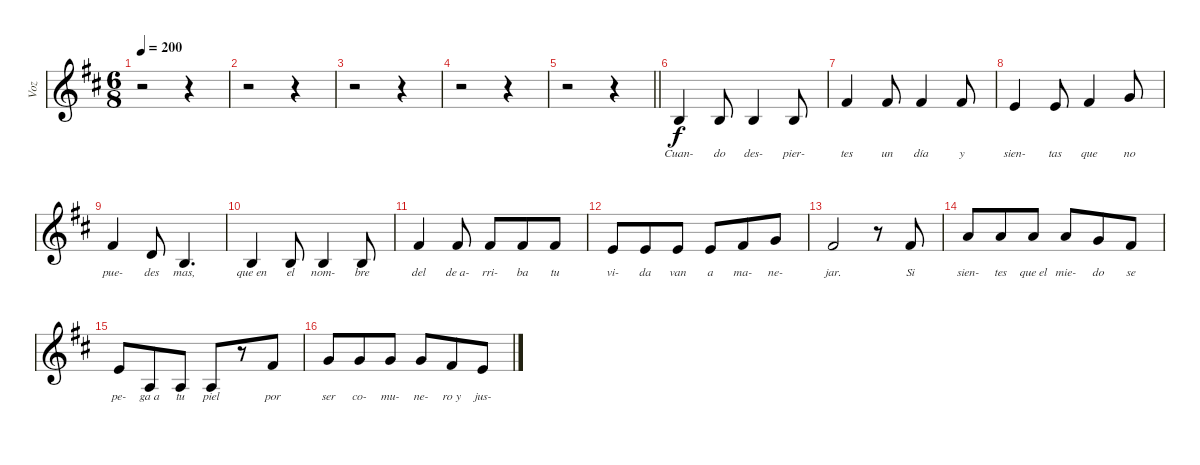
\track ("Voz" "Voz") {instrument lead1square}
\staff {score}
\tuning (E4 B3 G3 D3 A2 E2) {hide}
\ts (6 8)
\tempo 200
\clef g2
\ks bminor
r.2{dy f} r.4 |
r.2 r.4 |
r.2 r.4 |
r.2 r.4 |
\barLineRight lightlight
r.2 r.4 |
0.2.4{lyrics (0 "Cuan-") lyrics (1 "") lyrics (2 "") lyrics (3 "") lyrics (4 "")} 0.2.8{lyrics (0 "do") lyrics (1 "") lyrics (2 "") lyrics (3 "") lyrics (4 "")} 0.2.4{lyrics (0 "des-") lyrics (1 "") lyrics (2 "") lyrics (3 "") lyrics (4 "")} 0.2.8{lyrics (0 "pier-") lyrics (1 "") lyrics (2 "") lyrics (3 "") lyrics (4 "")} |
2.1.4{lyrics (0 "tes") lyrics (1 "") lyrics (2 "") lyrics (3 "") lyrics (4 "")} 2.1.8{lyrics (0 "un") lyrics (1 "") lyrics (2 "") lyrics (3 "") lyrics (4 "")} 2.1.4{lyrics (0 "día") lyrics (1 "") lyrics (2 "") lyrics (3 "") lyrics (4 "")} 2.1.8{lyrics (0 "y") lyrics (1 "") lyrics (2 "") lyrics (3 "") lyrics (4 "")} |
0.1.4{lyrics (0 "sien-") lyrics (1 "") lyrics (2 "") lyrics (3 "") lyrics (4 "")} 0.1.8{lyrics (0 "tas") lyrics (1 "") lyrics (2 "") lyrics (3 "") lyrics (4 "")} 2.1.4{lyrics (0 "que") lyrics (1 "") lyrics (2 "") lyrics (3 "") lyrics (4 "")} 3.1.8{lyrics (0 "no") lyrics (1 "") lyrics (2 "") lyrics (3 "") lyrics (4 "")} |
2.1.4{lyrics (0 "pue-") lyrics (1 "") lyrics (2 "") lyrics (3 "") lyrics (4 "")} 3.2.8{lyrics (0 "des") lyrics (1 "") lyrics (2 "") lyrics (3 "") lyrics (4 "")} 0.2.4{d lyrics (0 "mas,") lyrics (1 "") lyrics (2 "") lyrics (3 "") lyrics (4 "")} |
0.2.4{lyrics (0 "que en") lyrics (1 "") lyrics (2 "") lyrics (3 "") lyrics (4 "")} 0.2.8{lyrics (0 "el") lyrics (1 "") lyrics (2 "") lyrics (3 "") lyrics (4 "")} 0.2.4{lyrics (0 "nom-") lyrics (1 "") lyrics (2 "") lyrics (3 "") lyrics (4 "")} 0.2.8{lyrics (0 "bre") lyrics (1 "") lyrics (2 "") lyrics (3 "") lyrics (4 "")} |
2.1.4{lyrics (0 "del") lyrics (1 "") lyrics (2 "") lyrics (3 "") lyrics (4 "")} 2.1.8{lyrics (0 "de a-") lyrics (1 "") lyrics (2 "") lyrics (3 "") lyrics (4 "")} 2.1.8{lyrics (0 "rri-") lyrics (1 "") lyrics (2 "") lyrics (3 "") lyrics (4 "")} 2.1.8{lyrics (0 "ba") lyrics (1 "") lyrics (2 "") lyrics (3 "") lyrics (4 "")} 2.1.8{lyrics (0 "tu") lyrics (1 "") lyrics (2 "") lyrics (3 "") lyrics (4 "")} |
0.1.8{lyrics (0 "vi-") lyrics (1 "") lyrics (2 "") lyrics (3 "") lyrics (4 "")} 0.1.8{lyrics (0 "da") lyrics (1 "") lyrics (2 "") lyrics (3 "") lyrics (4 "")} 0.1.8{lyrics (0 "van") lyrics (1 "") lyrics (2 "") lyrics (3 "") lyrics (4 "")} 0.1.8{lyrics (0 "a") lyrics (1 "") lyrics (2 "") lyrics (3 "") lyrics (4 "")} 2.1.8{lyrics (0 "ma-") lyrics (1 "") lyrics (2 "") lyrics (3 "") lyrics (4 "")} 3.1.8{lyrics (0 "ne-") lyrics (1 "") lyrics (2 "") lyrics (3 "") lyrics (4 "")} |
2.1.2{lyrics (0 "jar.") lyrics (1 "") lyrics (2 "") lyrics (3 "") lyrics (4 "")} r.8 2.1.8{lyrics (0 "Si") lyrics (1 "") lyrics (2 "") lyrics (3 "") lyrics (4 "")} |
5.1.8{lyrics (0 "sien-") lyrics (1 "") lyrics (2 "") lyrics (3 "") lyrics (4 "")} 5.1.8{lyrics (0 "tes") lyrics (1 "") lyrics (2 "") lyrics (3 "") lyrics (4 "")} 5.1.8{lyrics (0 "que el") lyrics (1 "") lyrics (2 "") lyrics (3 "") lyrics (4 "")} 5.1.8{lyrics (0 "mie-") lyrics (1 "") lyrics (2 "") lyrics (3 "") lyrics (4 "")} 3.1.8{lyrics (0 "do") lyrics (1 "") lyrics (2 "") lyrics (3 "") lyrics (4 "")} 2.1.8{lyrics (0 "se") lyrics (1 "") lyrics (2 "") lyrics (3 "") lyrics (4 "")} |
0.1.8{lyrics (0 "pe-") lyrics (1 "") lyrics (2 "") lyrics (3 "") lyrics (4 "")} 2.3.8{lyrics (0 "ga a") lyrics (1 "") lyrics (2 "") lyrics (3 "") lyrics (4 "")} 2.3.8{lyrics (0 "tu") lyrics (1 "") lyrics (2 "") lyrics (3 "") lyrics (4 "")} 2.3.8{lyrics (0 "piel") lyrics (1 "") lyrics (2 "") lyrics (3 "") lyrics (4 "")} r.8 2.1.8{lyrics (0 "por") lyrics (1 "") lyrics (2 "") lyrics (3 "") lyrics (4 "")} |
3.1.8{lyrics (0 "ser") lyrics (1 "") lyrics (2 "") lyrics (3 "") lyrics (4 "")} 3.1.8{lyrics (0 "co-") lyrics (1 "") lyrics (2 "") lyrics (3 "") lyrics (4 "")} 3.1.8{lyrics (0 "mu-") lyrics (1 "") lyrics (2 "") lyrics (3 "") lyrics (4 "")} 3.1.8{lyrics (0 "ne-") lyrics (1 "") lyrics (2 "") lyrics (3 "") lyrics (4 "")} 2.1.8{lyrics (0 "ro y") lyrics (1 "") lyrics (2 "") lyrics (3 "") lyrics (4 "")} 0.1.8{lyrics (0 "jus-") lyrics (1 "") lyrics (2 "") lyrics (3 "") lyrics (4 "")}
